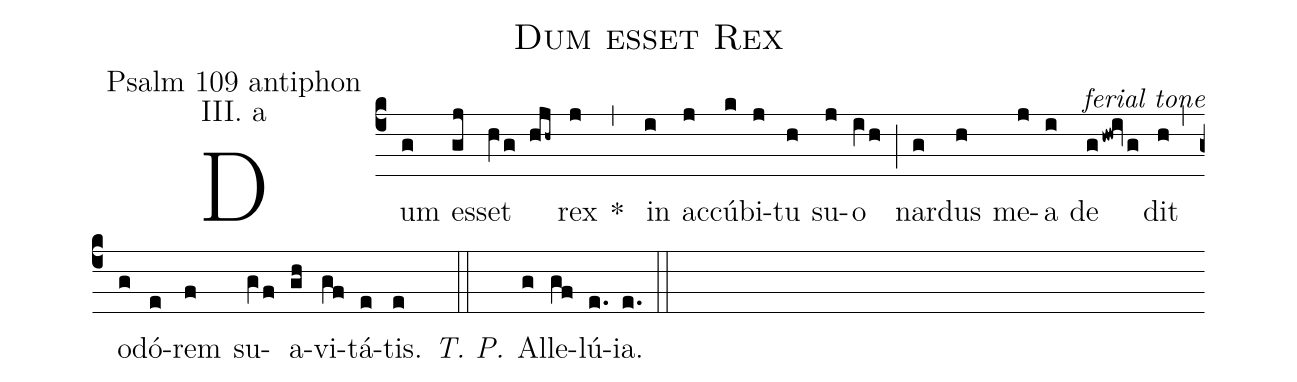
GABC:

name: Dum esset Rex;
office-part: Psalm 109 antiphon;
mode: III. a;
commentary: ferial tone;
%%
(c4) Dum(g) es(gj)set(hVg hjh~) rex(j) * (,) in(i) ac(j)cú(k)bi(j)tu(h) su(j)o(iVh) (;) nar(g)dus(h) me(j)a(i) de(ghWig) dit(h) (,) o(g)dó(e)rem(f) su(gVf)a(gh)vi(gf)tá(e)tis.(e) <i>T. P.</i>(::) Al(g)le(gf)lú(e.)ia.(e.) (::)
